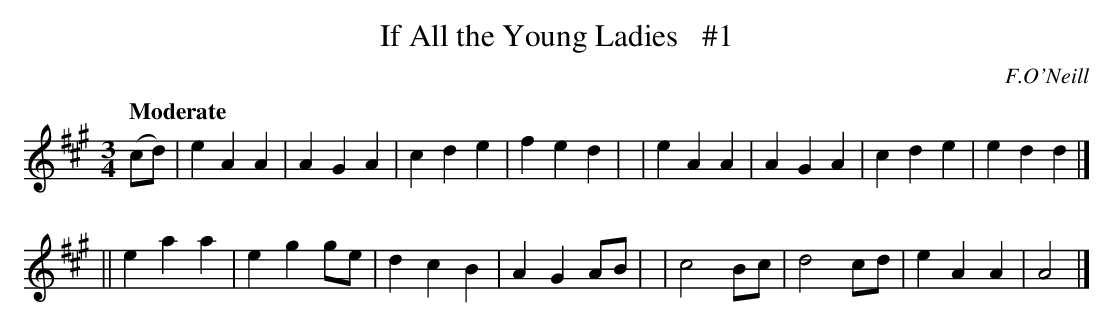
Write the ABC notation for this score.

X:1
T: If All the Young Ladies   #1
O: F.O'Neill
Q: "Moderate"
M: 3/4
L: 1/8
K: A
(cd) \
|  e2 A2 A2 | A2 G2 A2 | c2 d2 e2 | f2 e2 d2 |\
|  e2 A2 A2 | A2 G2 A2 | c2 d2 e2 | e2 d2 d2 |]
|| e2 a2 a2 | e2 g2 ge | d2 c2 B2 | A2 G2 AB |\
|  c4    Bc | d4    cd | e2 A2 A2 | A4       |]
